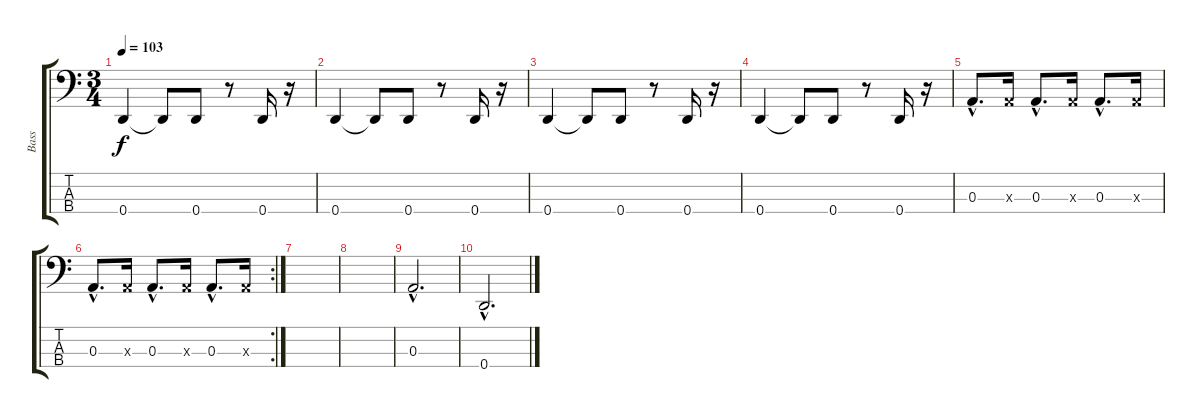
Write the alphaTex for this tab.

\track ("Bass" "Bass") {instrument electricbassfinger}
\staff {score tabs}
\tuning (G2 D2 A1 D1) {hide}
\ts (3 4)
\tempo 103
\clef f4
\ks c
0.4.4{dy f} 0.4{t}.8 0.4.8 r.8 0.4.16 r.16 |
0.4.4 0.4{t}.8 0.4.8 r.8 0.4.16 r.16 |
0.4.4 0.4{t}.8 0.4.8 r.8 0.4.16 r.16 |
0.4.4 0.4{t}.8 0.4.8 r.8 0.4.16 r.16 |
0.3{hac}.8{d} 0.3{x}.16 0.3{hac}.8{d} 0.3{x}.16 0.3{hac}.8{d} 0.3{x}.16 |
\rc 2
0.3{hac}.8{d} 0.3{x}.16 0.3{hac}.8{d} 0.3{x}.16 0.3{hac}.8{d} 0.3{x}.16 |
|
|
0.3{hac}.2{d} |
0.4{hac}.2{d}
